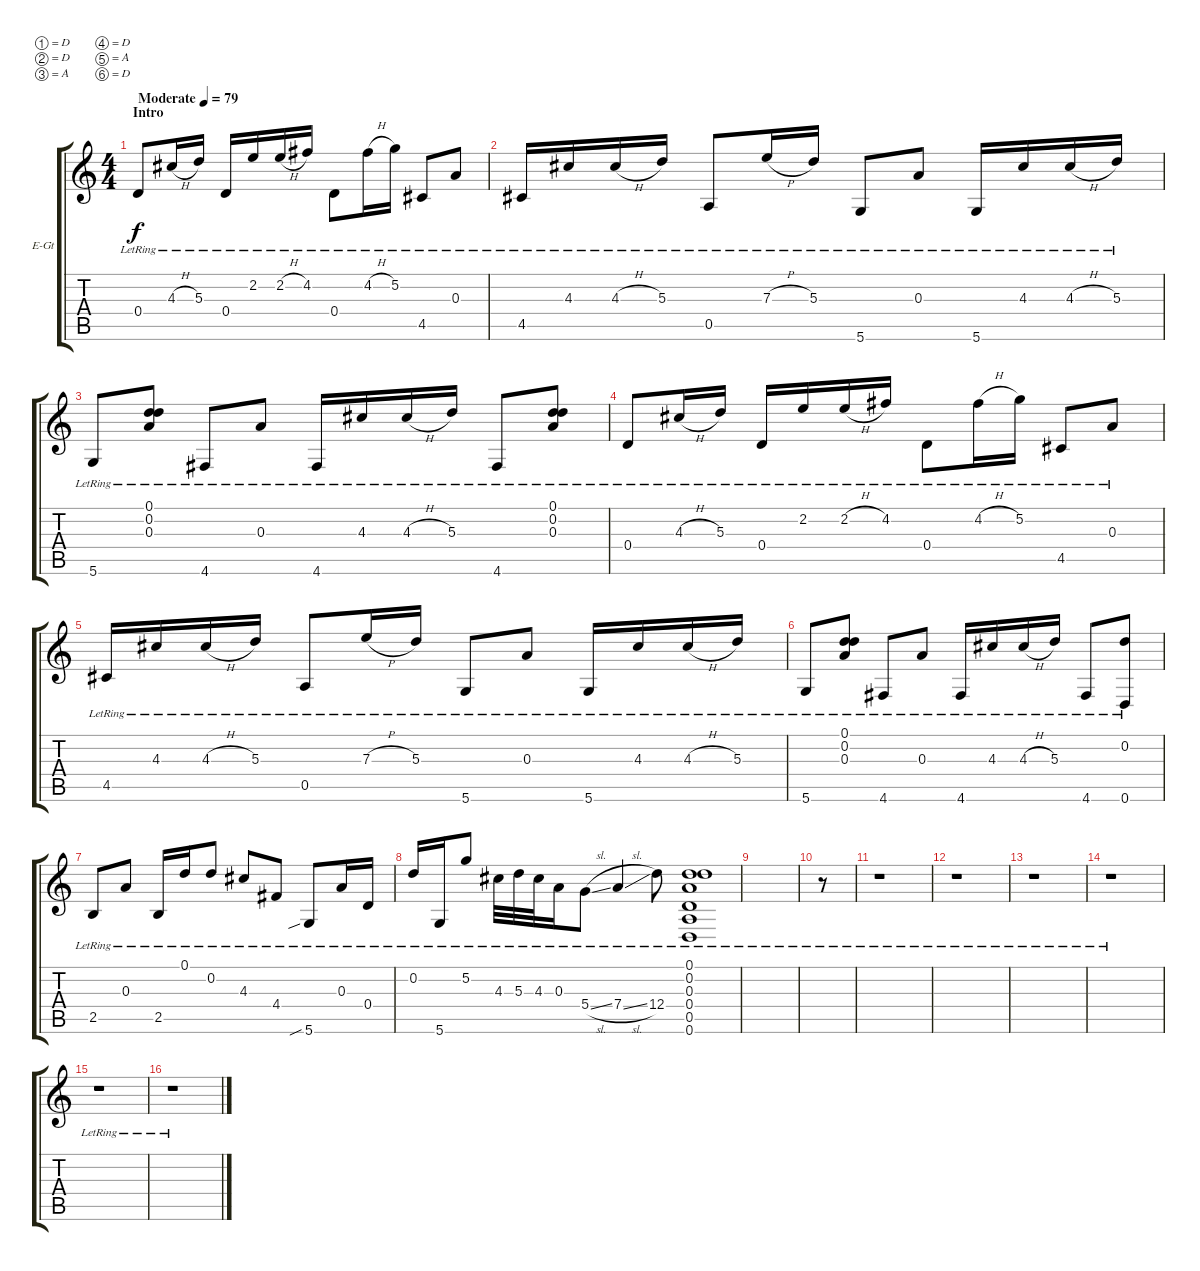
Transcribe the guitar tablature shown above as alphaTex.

\bracketExtendMode groupsimilarinstruments
\firstSystemTrackNameOrientation horizontal
\otherSystemsTrackNameOrientation horizontal
\track ("Clean Mark Tremonti" "E-Gt") {instrument electricguitarjazz}
\staff {score tabs}
\tuning (D4 D4 A3 D3 A2 D2)
\ts (4 4)
\beaming (8 2 2 2 2)
\section ("" "Intro")
\tempo (79 "Moderate")
\clef g2
\ks c
0.4{lr}.8{dy f instrument electricguitarjazz} 4.3{h lr}.16 5.3{lr}.16 0.4{lr}.16 2.2{lr}.16 2.2{h lr}.16 4.2{lr}.16 0.4{lr}.8 4.2{h lr}.16 5.2{lr}.16 4.5{lr}.8 0.3{lr}.8 |
4.5{lr}.16 4.3{lr}.16 4.3{h lr}.16 5.3{lr}.16 0.5{lr}.8 7.3{h lr}.16 5.3{lr}.16 5.6{lr}.8 0.3{lr}.8 5.6{lr}.16 4.3{lr}.16 4.3{h lr}.16 5.3{lr}.16 |
5.6{lr}.8 (0.3{lr} 0.2{lr} 0.1{lr}).8 4.6{lr}.8 0.3{lr}.8 4.6{lr}.16 4.3{lr}.16 4.3{h lr}.16 5.3{lr}.16 4.6{lr}.8 (0.1{lr} 0.2{lr} 0.3{lr}).8 |
0.4{lr}.8 4.3{h lr}.16 5.3{lr}.16 0.4{lr}.16 2.2{lr}.16 2.2{h lr}.16 4.2{lr}.16 0.4{lr}.8 4.2{h lr}.16 5.2{lr}.16 4.5{lr}.8 0.3{lr}.8 |
4.5{lr}.16 4.3{lr}.16 4.3{h lr}.16 5.3{lr}.16 0.5{lr}.8 7.3{h lr}.16 5.3{lr}.16 5.6{lr}.8 0.3{lr}.8 5.6{lr}.16 4.3{lr}.16 4.3{h lr}.16 5.3{lr}.16 |
5.6{lr}.8 (0.3{lr} 0.2{lr} 0.1{lr}).8 4.6{lr}.8 0.3{lr}.8 4.6{lr}.16 4.3{lr}.16 4.3{h lr}.16 5.3{lr}.16 4.6{lr}.8 (0.2{lr} 0.6{lr}).8 |
2.5{lr}.8 0.3{lr}.8 2.5{lr}.16 0.1{lr}.16 0.2{lr}.8 4.3{lr}.8 4.4{lr}.8 5.6{sib lr}.8 0.3{lr}.16 0.4{lr}.16 |
0.2{lr}.16 5.6{lr}.16 5.2{lr}.8 4.3{lr}.32 5.3{lr}.32 4.3{lr}.32 0.3{lr}.16 5.4{sl lr}.8 7.4{sl lr}.4 12.4{lr}.8 (0.5{lr} 0.6{lr} 0.4{lr} 0.3{lr} 0.2{lr} 0.1{lr}).1 |
|
r.8 |
r.1 |
r.1 |
r.1 |
r.1 |
r.1 |
r.1
